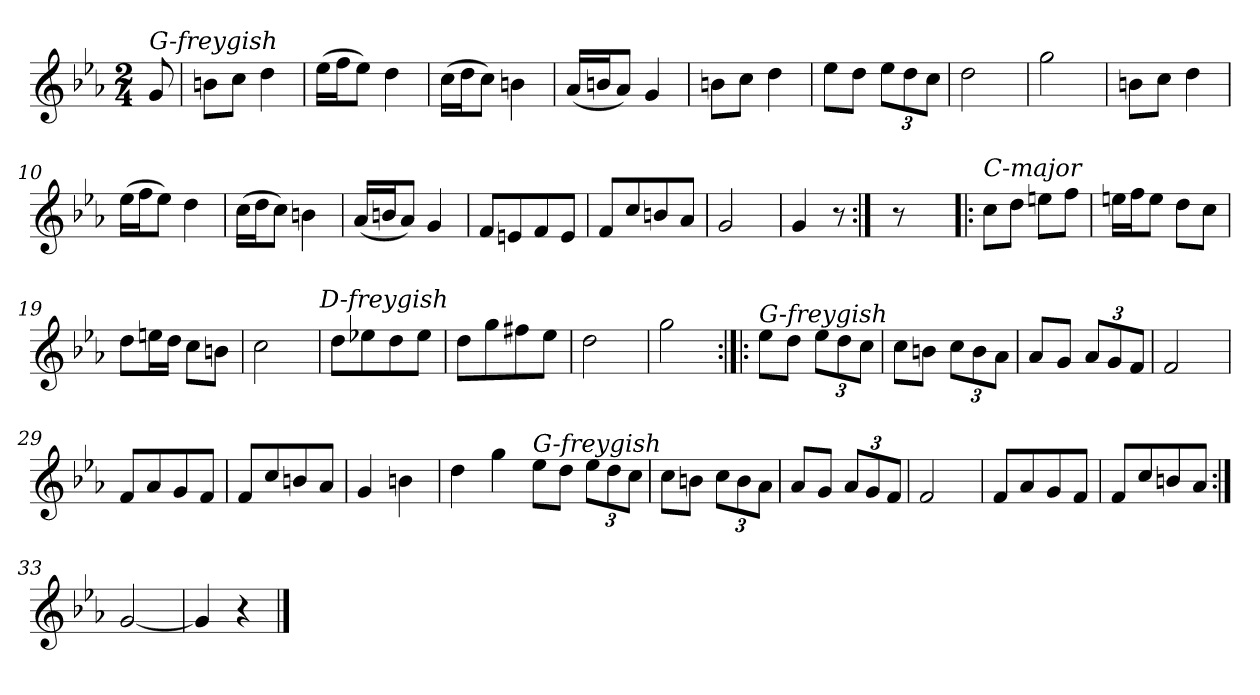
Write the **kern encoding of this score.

**kern
*part1
*staff1
*clefG2
*k[b-e-a-]
*M2/4
=
!LO:TX:a:i:t=G-freygish
8g
=1
8bnL
8ccJ
4dd
=2
(16ee-LL
16ffJ
8ee-J)
4dd
=3
(16ccLL
16ddJ
8ccJ)
4bn
=4
(16a-LL
16bnJ
8a-J)
4g
=5
8bnL
8ccJ
4dd
=6
8ee-L
8ddJ
12ee-L
12dd
12ccJ
=7
2dd
=8
2gg
=9
8bnL
8ccJ
4dd
=10
(16ee-LL
16ffJ
8ee-J)
4dd
=11
(16ccLL
16ddJ
8ccJ)
4bn
=12
(16a-LL
16bnJ
8a-J)
4g
=13
8fL
8en
8f
8eJ
=14
8fL
8cc
8bn
8a-J
=15
2g
=16
4g
8r
=16:|!
8r
=17!|:
!LO:TX:a:i:t=C-major
8ccL
8ddJ
8eenL
8ffJ
=18
16eenLL
16ffJ
8eeJ
8ddL
8ccJ
=19
8ddL
16eenL
16ddJJ
8ccL
8bnJ
=20
2cc
!LO:TX:a:i:t=D-freygish
=21
8ddL
8ee-X
8dd
8ee-J
=22
8ddL
8gg
8ff#X
8ee-J
=23
2dd
=24
2gg
=25:|!|:
!LO:TX:a:i:t=G-freygish
8ee-L
8ddJ
12ee-L
12dd
12ccJ
=26
8ccL
8bnJ
12ccL
12b
12a-J
=27
8a-L
8gJ
12a-L
12g
12fJ
=28
2f
=29
8fL
8a-
8g
8fJ
=30
8fL
8cc
8bn
8a-J
=31
4g
4bn
=32
4dd
4gg
!LO:TX:a:i:t=G-freygish
8ee-L
8ddJ
12ee-L
12dd
12ccJ
=26
8ccL
8bnJ
12ccL
12b
12a-J
=27
8a-L
8gJ
12a-L
12g
12fJ
=28
2f
=29
8fL
8a-
8g
8fJ
=30
8fL
8cc
8bn
8a-J
=33:|!
[2g
=34
4g]
4r
==
*-
